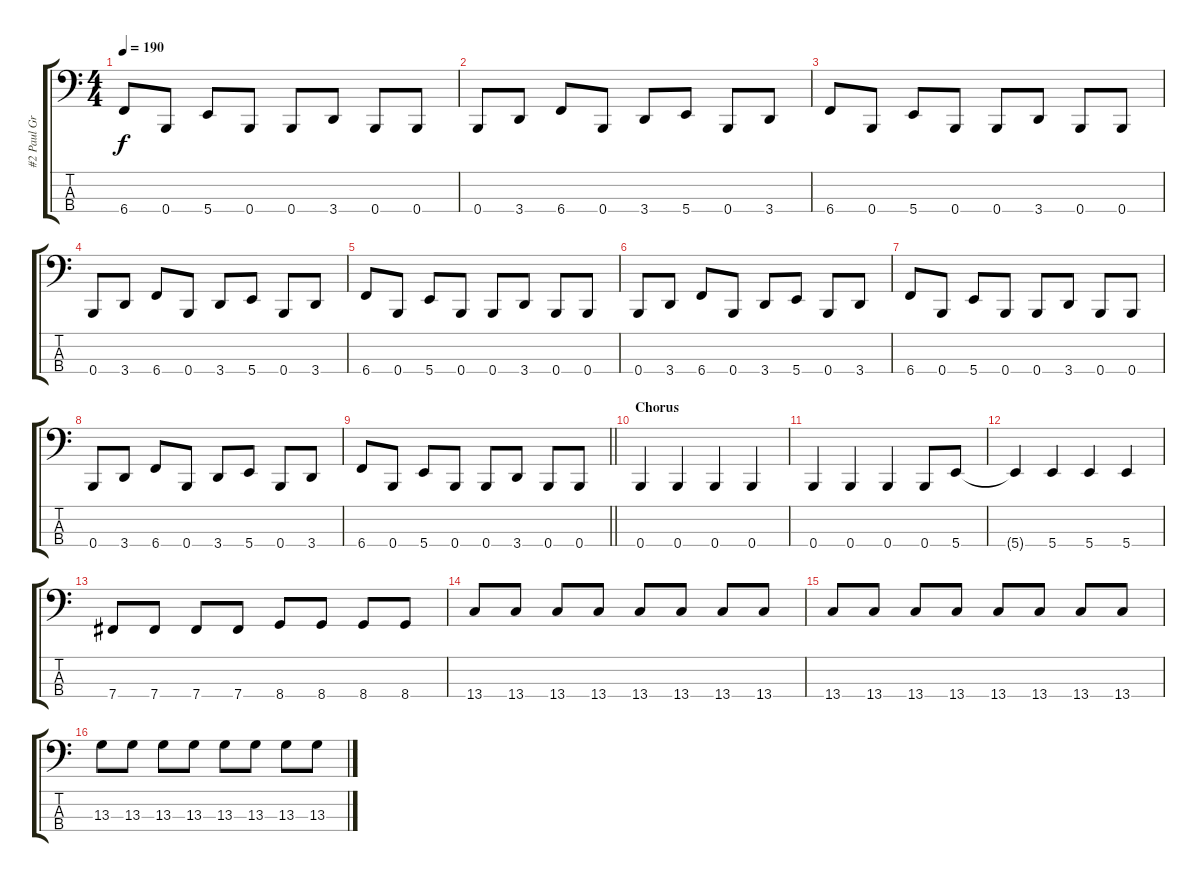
\track ("#2 Paul Gray" "#2 Paul Gr") {instrument electricbasspick}
\staff {score tabs}
\tuning (E2 B1 Gb1 B0) {hide}
\ts (4 4)
\tempo 190
\clef f4
\ks c
6.4.8{dy f} 0.4.8 5.4.8 0.4.8 0.4.8 3.4.8 0.4.8 0.4.8 |
0.4.8 3.4.8 6.4.8 0.4.8 3.4.8 5.4.8 0.4.8 3.4.8 |
6.4.8 0.4.8 5.4.8 0.4.8 0.4.8 3.4.8 0.4.8 0.4.8 |
0.4.8 3.4.8 6.4.8 0.4.8 3.4.8 5.4.8 0.4.8 3.4.8 |
6.4.8 0.4.8 5.4.8 0.4.8 0.4.8 3.4.8 0.4.8 0.4.8 |
0.4.8 3.4.8 6.4.8 0.4.8 3.4.8 5.4.8 0.4.8 3.4.8 |
6.4.8 0.4.8 5.4.8 0.4.8 0.4.8 3.4.8 0.4.8 0.4.8 |
0.4.8 3.4.8 6.4.8 0.4.8 3.4.8 5.4.8 0.4.8 3.4.8 |
\barLineRight lightlight
6.4.8 0.4.8 5.4.8 0.4.8 0.4.8 3.4.8 0.4.8 0.4.8 |
\section ("" "Chorus")
0.4.4 0.4.4 0.4.4 0.4.4 |
0.4.4 0.4.4 0.4.4 0.4.8 5.4.8 |
5.4{t}.4 5.4.4 5.4.4 5.4.4 |
7.4.8 7.4.8 7.4.8 7.4.8 8.4.8 8.4.8 8.4.8 8.4.8 |
13.4.8 13.4.8 13.4.8 13.4.8 13.4.8 13.4.8 13.4.8 13.4.8 |
13.4.8 13.4.8 13.4.8 13.4.8 13.4.8 13.4.8 13.4.8 13.4.8 |
13.3.8 13.3.8 13.3.8 13.3.8 13.3.8 13.3.8 13.3.8 13.3.8
